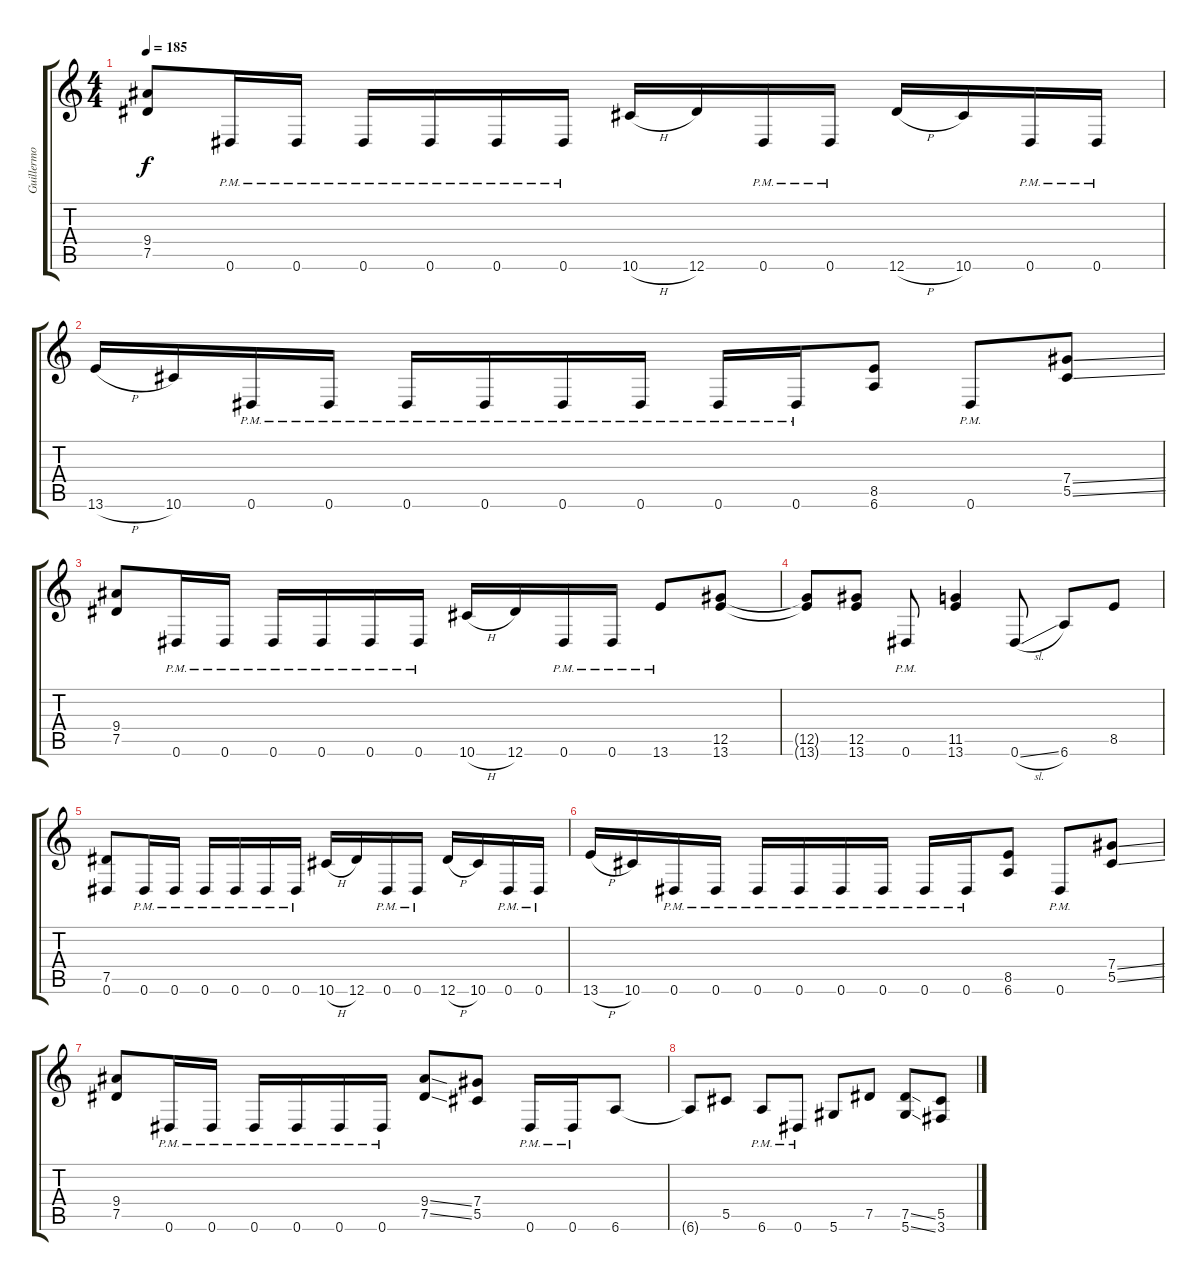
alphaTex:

\track ("Guillermo" "Guillermo") {instrument overdrivenguitar}
\staff {score tabs}
\tuning (Eb4 Bb3 Gb3 Db3 Ab2 Eb2) {hide}
\ts (4 4)
\tempo 185
\clef g2
\ks c
(9.4 7.5).8{dy f} 0.6{pm}.16 0.6{pm}.16 0.6{pm}.16 0.6{pm}.16 0.6{pm}.16 0.6{pm}.16 10.6{h}.16 12.6.16 0.6{pm}.16 0.6{pm}.16 12.6{h}.16 10.6.16 0.6{pm}.16 0.6{pm}.16 |
13.6{h}.16 10.6.16 0.6{pm}.16 0.6{pm}.16 0.6{pm}.16 0.6{pm}.16 0.6{pm}.16 0.6{pm}.16 0.6{pm}.16 0.6{pm}.16 (8.5 6.6).8 0.6{pm}.8 (7.4{ss} 5.5{ss}).8 |
(9.4 7.5).8 0.6{pm}.16 0.6{pm}.16 0.6{pm}.16 0.6{pm}.16 0.6{pm}.16 0.6{pm}.16 10.6{h}.16 12.6.16 0.6{pm}.16 0.6{pm}.16 13.6{pm}.8 (12.5 13.6).8 |
(12.5{t} 13.6{t}).8 (12.5 13.6).8 0.6{pm}.8 (11.5 13.6).4 0.6{sl}.8 6.6.8 8.5.8 |
(7.5 0.6).8 0.6{pm}.16 0.6{pm}.16 0.6{pm}.16 0.6{pm}.16 0.6{pm}.16 0.6{pm}.16 10.6{h}.16 12.6.16 0.6{pm}.16 0.6{pm}.16 12.6{h}.16 10.6.16 0.6{pm}.16 0.6{pm}.16 |
13.6{h}.16 10.6.16 0.6{pm}.16 0.6{pm}.16 0.6{pm}.16 0.6{pm}.16 0.6{pm}.16 0.6{pm}.16 0.6{pm}.16 0.6{pm}.16 (8.5 6.6).8 0.6{pm}.8 (7.4{ss} 5.5{ss}).8 |
(9.4 7.5).8 0.6{pm}.16 0.6{pm}.16 0.6{pm}.16 0.6{pm}.16 0.6{pm}.16 0.6{pm}.16 (9.4{ss} 7.5{ss}).8 (7.4 5.5).8 0.6{pm}.16 0.6{pm}.16 6.6.8 |
6.6{t}.8 5.5.8 6.6{pm}.8 0.6{pm}.8 5.6.8 7.5.8 (7.5{ss} 5.6{ss}).8 (5.5 3.6).8
